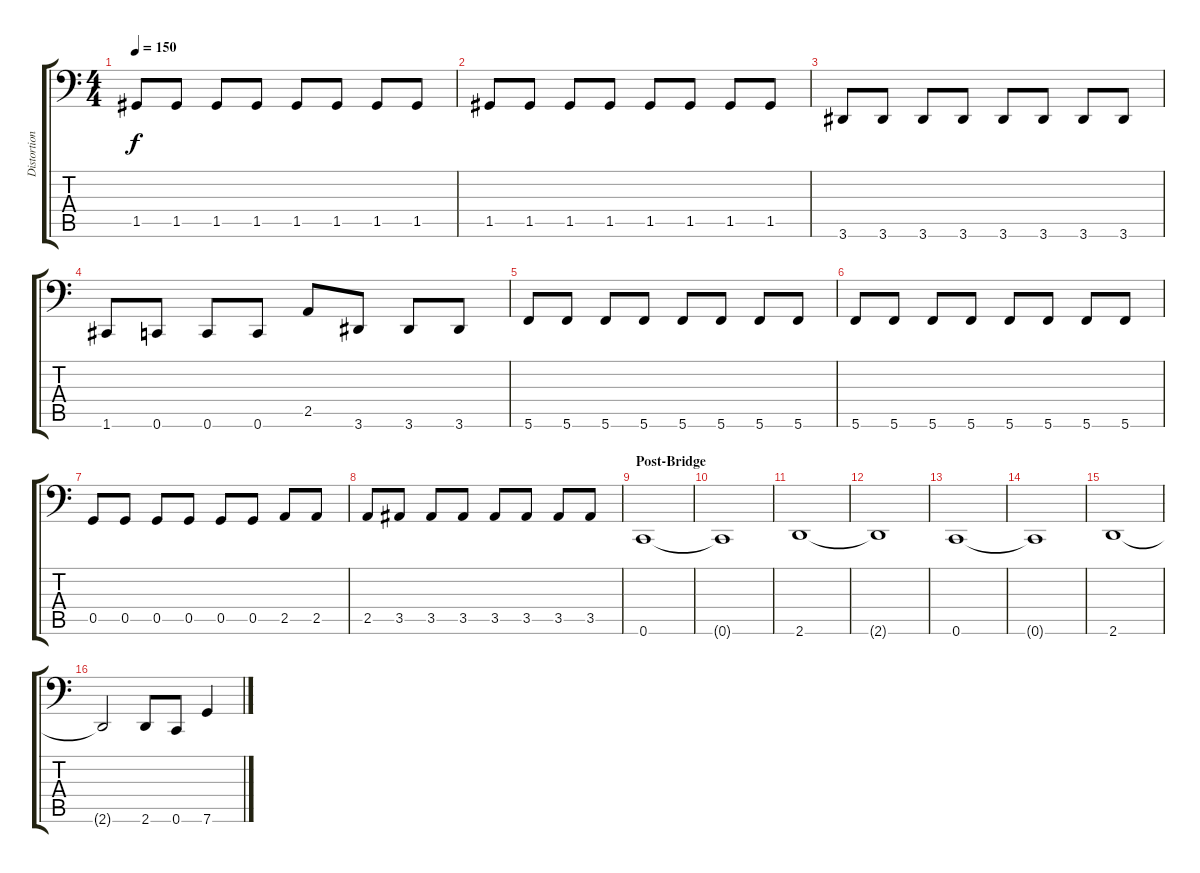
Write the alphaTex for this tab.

\track ("Distortion Bass 2" "Distortion") {instrument synthbass1}
\staff {score tabs}
\tuning (D3 A2 F2 C2 G1 C1) {hide}
\ts (4 4)
\tempo 150
\clef f4
\ks c
1.5.8{dy f} 1.5.8 1.5.8 1.5.8 1.5.8 1.5.8 1.5.8 1.5.8 |
1.5.8 1.5.8 1.5.8 1.5.8 1.5.8 1.5.8 1.5.8 1.5.8 |
3.6.8 3.6.8 3.6.8 3.6.8 3.6.8 3.6.8 3.6.8 3.6.8 |
1.6.8 0.6.8 0.6.8 0.6.8 2.5.8 3.6.8 3.6.8 3.6.8 |
5.6.8 5.6.8 5.6.8 5.6.8 5.6.8 5.6.8 5.6.8 5.6.8 |
5.6.8 5.6.8 5.6.8 5.6.8 5.6.8 5.6.8 5.6.8 5.6.8 |
0.5.8 0.5.8 0.5.8 0.5.8 0.5.8 0.5.8 2.5.8 2.5.8 |
2.5.8 3.5.8 3.5.8 3.5.8 3.5.8 3.5.8 3.5.8 3.5.8 |
\section ("" "Post-Bridge")
0.6.1{instrument fretlessbass} |
0.6{t}.1 |
2.6.1 |
2.6{t}.1 |
0.6.1 |
0.6{t}.1 |
2.6.1 |
2.6{t}.2 2.6.8 0.6.8 7.6.4
